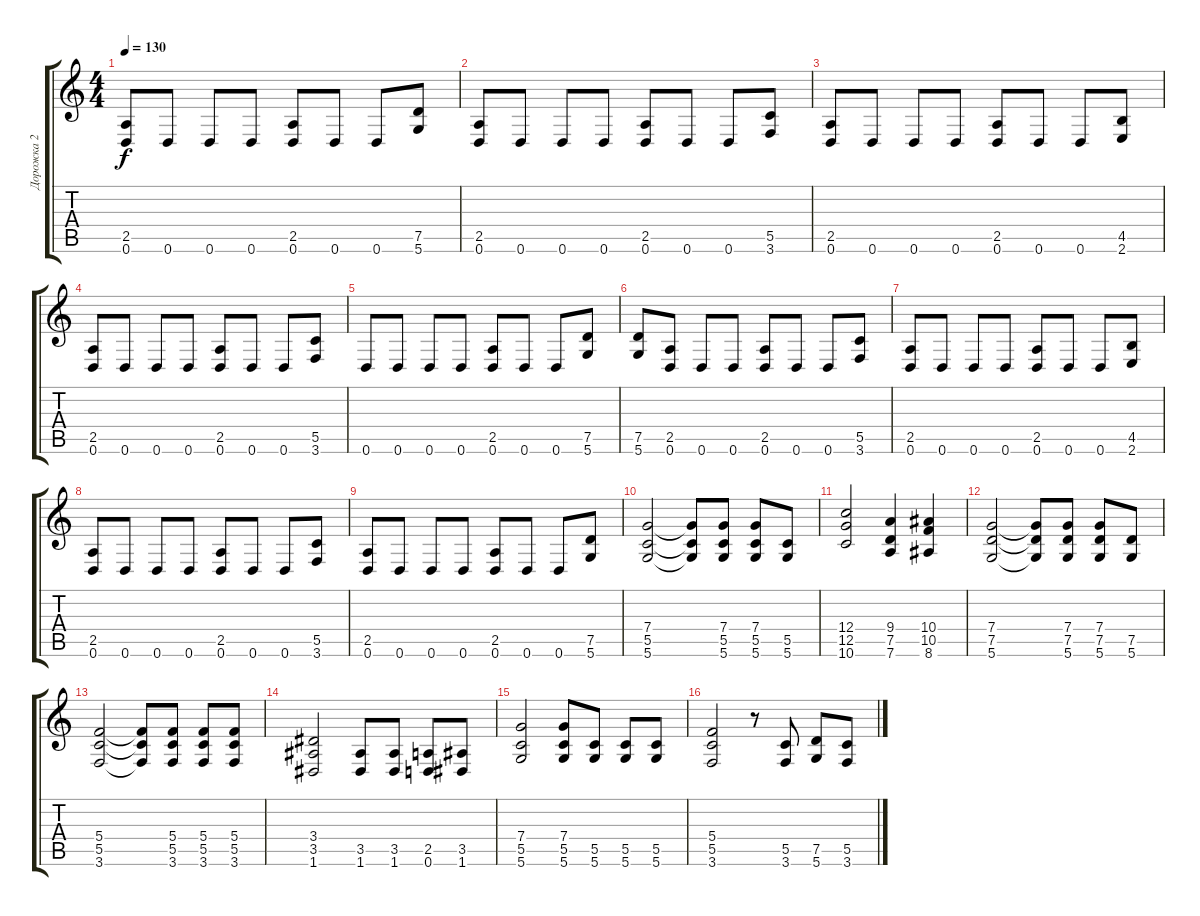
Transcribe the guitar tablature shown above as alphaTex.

\track ("Дорожка 2" "Дорожка 2") {instrument distortionguitar}
\staff {score tabs}
\tuning (D4 A3 F3 C3 G2 D2) {hide}
\ts (4 4)
\tempo 130
\clef g2
\ks c
(2.5 0.6).8{dy f} 0.6.8 0.6.8 0.6.8 (2.5 0.6).8 0.6.8 0.6.8 (7.5 5.6).8 |
(2.5 0.6).8 0.6.8 0.6.8 0.6.8 (2.5 0.6).8 0.6.8 0.6.8 (5.5 3.6).8 |
(2.5 0.6).8 0.6.8 0.6.8 0.6.8 (2.5 0.6).8 0.6.8 0.6.8 (4.5 2.6).8 |
(2.5 0.6).8 0.6.8 0.6.8 0.6.8 (2.5 0.6).8 0.6.8 0.6.8 (5.5 3.6).8 |
0.6.8 0.6.8 0.6.8 0.6.8 (2.5 0.6).8 0.6.8 0.6.8 (7.5 5.6).8 |
(7.5 5.6).8 (2.5 0.6).8 0.6.8 0.6.8 (2.5 0.6).8 0.6.8 0.6.8 (5.5 3.6).8 |
(2.5 0.6).8 0.6.8 0.6.8 0.6.8 (2.5 0.6).8 0.6.8 0.6.8 (4.5 2.6).8 |
(2.5 0.6).8 0.6.8 0.6.8 0.6.8 (2.5 0.6).8 0.6.8 0.6.8 (5.5 3.6).8 |
(2.5 0.6).8 0.6.8 0.6.8 0.6.8 (2.5 0.6).8 0.6.8 0.6.8 (7.5 5.6).8 |
(7.4 5.5 5.6).2 (7.4{t} 5.5{t} 5.6{t}).8 (7.4 5.5 5.6).8 (7.4 5.5 5.6).8 (5.5 5.6).8 |
(12.4 12.5 10.6).2 (9.4 7.5 7.6).4 (10.4 10.5 8.6).4 |
(7.4 7.5 5.6).2 (7.4{t} 7.5{t} 5.6{t}).8 (7.4 7.5 5.6).8 (7.4 7.5 5.6).8 (7.5 5.6).8 |
(5.4 5.5 3.6).2 (5.4{t} 5.5{t} 3.6{t}).8 (5.4 5.5 3.6).8 (5.4 5.5 3.6).8 (5.4 5.5 3.6).8 |
(3.4 3.5 1.6).2 (3.5 1.6).8 (3.5 1.6).8 (2.5 0.6).8 (3.5 1.6).8 |
(7.4 5.5 5.6).2 (7.4 5.5 5.6).8 (5.5 5.6).8 (5.5 5.6).8 (5.5 5.6).8 |
(5.4 5.5 3.6).2 r.8 (5.5 3.6).8 (7.5 5.6).8 (5.5 3.6).8
